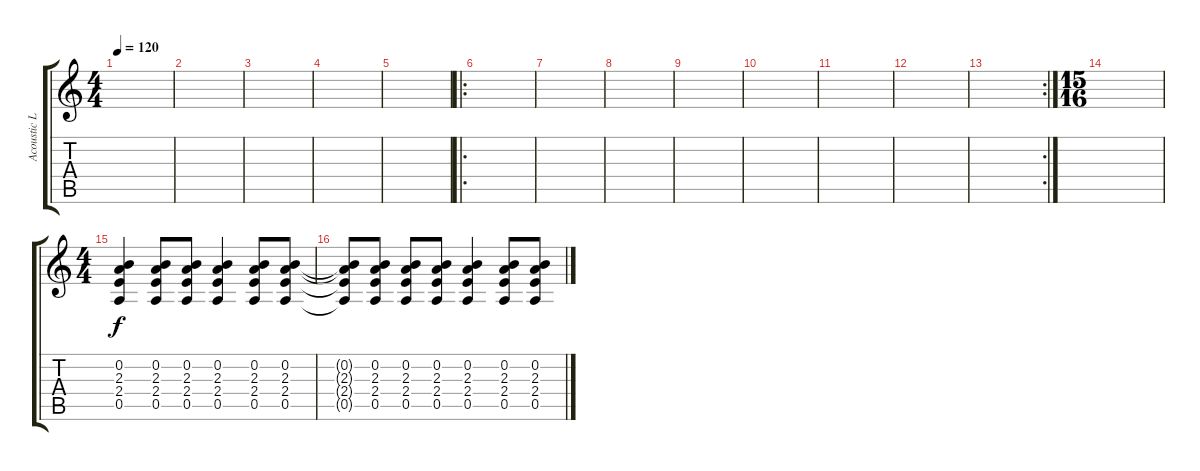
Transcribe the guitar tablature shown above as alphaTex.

\track ("Acoustic Left" "Acoustic L") {instrument acousticguitarsteel}
\staff {score tabs}
\tuning (E4 B3 G3 D3 A2 E2) {hide}
\ts (4 4)
\tempo 120
\clef g2
\ks c
|
|
|
|
|
\ro
|
|
|
|
|
|
|
\rc 2
|
\ts (15 16)
|
\ts (4 4)
(0.2 2.3 2.4 0.5).4 (0.2 2.3 2.4 0.5).8 (0.2 2.3 2.4 0.5).8 (0.2 2.3 2.4 0.5).4 (0.2 2.3 2.4 0.5).8 (0.2 2.3 2.4 0.5).8 |
(0.2{t} 2.3{t} 2.4{t} 0.5{t}).8 (0.2 2.3 2.4 0.5).8 (0.2 2.3 2.4 0.5).8 (0.2 2.3 2.4 0.5).8 (0.2 2.3 2.4 0.5).4 (0.2 2.3 2.4 0.5).8 (0.2 2.3 2.4 0.5).8
